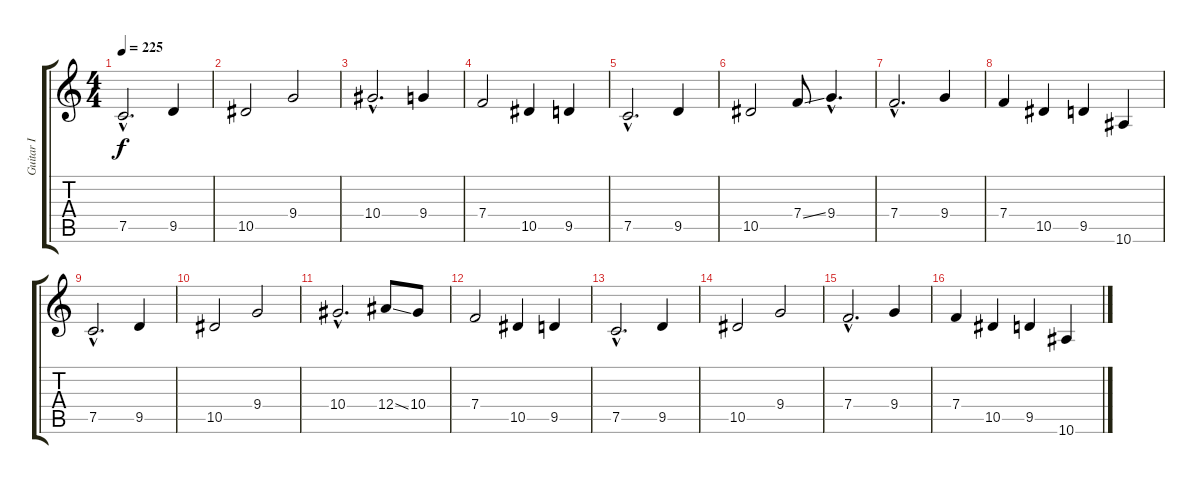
\track ("Guitar I" "Guitar I") {instrument distortionguitar}
\staff {score tabs}
\tuning (C4 G3 Eb3 Bb2 F2 C2) {hide}
\ts (4 4)
\tempo 225
\clef g2
\ks c
7.5{hac}.2{d dy f} 9.5.4 |
10.5.2 9.4.2 |
10.4{hac}.2{d} 9.4.4 |
7.4.2 10.5.4 9.5.4 |
7.5{hac}.2{d} 9.5.4 |
10.5.2 7.4{ss}.8 9.4{hac}.4{d} |
7.4{hac}.2{d} 9.4.4 |
7.4.4 10.5.4 9.5.4 10.6.4 |
7.5{hac}.2{d} 9.5.4 |
10.5.2 9.4.2 |
10.4{hac}.2{d} 12.4{ss}.8 10.4.8 |
7.4.2 10.5.4 9.5.4 |
7.5{hac}.2{d} 9.5.4 |
10.5.2 9.4.2 |
7.4{hac}.2{d} 9.4.4 |
7.4.4 10.5.4 9.5.4 10.6.4
